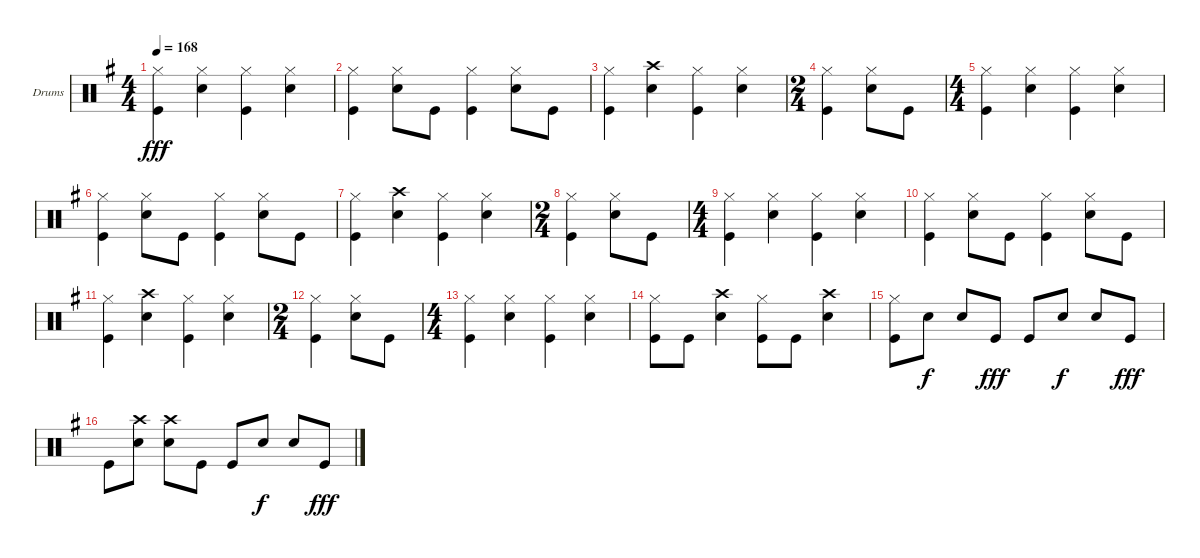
\bracketExtendMode groupsimilarinstruments
\firstSystemTrackNameOrientation horizontal
\otherSystemsTrackNameOrientation horizontal
\track ("Drumkit" "Drums") {instrument percussion}
\staff {score}
\articulation defaults
\ts (4 4)
\tempo 168
\clef neutral
\scale
1.09584
\ks g
("Kick (hit)" "Hi-Hat (closed)").4{dy fff} ("Snare (hit) 2" "Hi-Hat (closed)").4 ("Kick (hit)" "Hi-Hat (closed)").4 ("Snare (hit) 2" "Hi-Hat (closed)").4 |
\scale
0.904161 ("Hi-Hat (closed)" "Kick (hit)").4 ("Snare (hit) 2" "Hi-Hat (closed)").8 "Kick (hit)".8 ("Kick (hit)" "Hi-Hat (closed)").4 ("Hi-Hat (closed)" "Snare (hit) 2").8 "Kick (hit)".8 |
\scale
1.06557 ("Hi-Hat (closed)" "Kick (hit)").4 ("Crash high (hit)" "Snare (hit) 2").4 ("Hi-Hat (closed)" "Kick (hit)").4 ("Snare (hit) 2" "Hi-Hat (closed)").4 |
\ts (2 4)
\scale
0.934426 ("Hi-Hat (closed)" "Kick (hit)").4 ("Snare (hit) 2" "Hi-Hat (closed)").8 "Kick (hit)".8 |
\ts (4 4)
\scale
1.09584 ("Kick (hit)" "Hi-Hat (closed)").4 ("Snare (hit) 2" "Hi-Hat (closed)").4 ("Kick (hit)" "Hi-Hat (closed)").4 ("Snare (hit) 2" "Hi-Hat (closed)").4 |
\scale
0.904161 ("Hi-Hat (closed)" "Kick (hit)").4 ("Snare (hit) 2" "Hi-Hat (closed)").8 "Kick (hit)".8 ("Kick (hit)" "Hi-Hat (closed)").4 ("Hi-Hat (closed)" "Snare (hit) 2").8 "Kick (hit)".8 |
\scale
1.06557 ("Hi-Hat (closed)" "Kick (hit)").4 ("Crash high (hit)" "Snare (hit) 2").4 ("Hi-Hat (closed)" "Kick (hit)").4 ("Snare (hit) 2" "Hi-Hat (closed)").4 |
\ts (2 4)
\scale
0.934426 ("Hi-Hat (closed)" "Kick (hit)").4 ("Snare (hit) 2" "Hi-Hat (closed)").8 "Kick (hit)".8 |
\ts (4 4)
\scale
1.09584 ("Kick (hit)" "Hi-Hat (closed)").4 ("Snare (hit) 2" "Hi-Hat (closed)").4 ("Kick (hit)" "Hi-Hat (closed)").4 ("Snare (hit) 2" "Hi-Hat (closed)").4 |
\scale
0.904161 ("Hi-Hat (closed)" "Kick (hit)").4 ("Snare (hit) 2" "Hi-Hat (closed)").8 "Kick (hit)".8 ("Kick (hit)" "Hi-Hat (closed)").4 ("Hi-Hat (closed)" "Snare (hit) 2").8 "Kick (hit)".8 |
\scale
1.06557 ("Hi-Hat (closed)" "Kick (hit)").4 ("Crash high (hit)" "Snare (hit) 2").4 ("Hi-Hat (closed)" "Kick (hit)").4 ("Snare (hit) 2" "Hi-Hat (closed)").4 |
\ts (2 4)
\scale
0.934426 ("Hi-Hat (closed)" "Kick (hit)").4 ("Snare (hit) 2" "Hi-Hat (closed)").8 "Kick (hit)".8 |
\ts (4 4)
\scale
1.09584 ("Kick (hit)" "Hi-Hat (closed)").4 ("Snare (hit) 2" "Hi-Hat (closed)").4 ("Kick (hit)" "Hi-Hat (closed)").4 ("Snare (hit) 2" "Hi-Hat (closed)").4 |
\scale
0.904161 ("Kick (hit)" "Hi-Hat (closed)").8 "Kick (hit)".8 ("Crash high (hit)" "Snare (hit) 2").4 ("Kick (hit)" "Hi-Hat (closed)").8 "Kick (hit)".8 ("Crash high (hit)" "Snare (hit) 2").4 |
\scale
1.06557 ("Kick (hit)" "Hi-Hat (closed)").8 "Snare (hit) 2".8{dy f} "Snare (hit) 2".8 "Kick (hit)".8{dy fff} "Kick (hit)".8 "Snare (hit) 2".8{dy f} "Snare (hit) 2".8 "Kick (hit)".8{dy fff} |
\scale
0.934426 "Kick (hit)".8 ("Snare (hit) 2" "Crash high (hit)").8 ("Snare (hit) 2" "Crash high (hit)").8 "Kick (hit)".8 "Kick (hit)".8 "Snare (hit) 2".8{dy f} "Snare (hit) 2".8 "Kick (hit)".8{dy fff}
